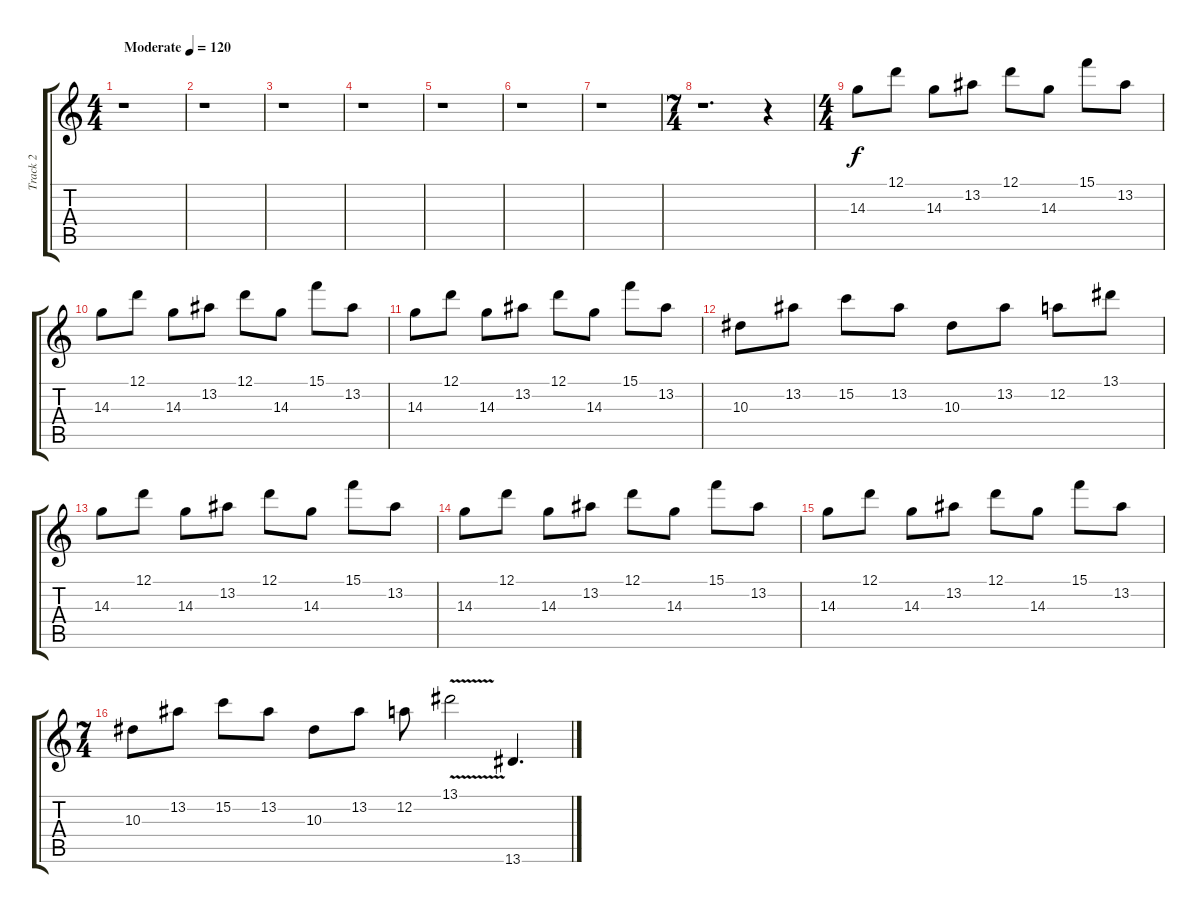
\track ("Track 2" "Track 2") {instrument overdrivenguitar}
\staff {score tabs}
\tuning (D4 A3 F3 C3 G2 D2) {hide}
\ts (4 4)
\tempo (120 "Moderate")
\clef g2
\ks c
r.1{dy f instrument overdrivenguitar} |
r.1 |
r.1 |
r.1 |
r.1 |
r.1 |
r.1 |
\ts (7 4)
r.1{d} r.4 |
\ts (4 4)
14.3.8 12.1.8 14.3.8 13.2.8 12.1.8 14.3.8 15.1.8 13.2.8 |
14.3.8 12.1.8 14.3.8 13.2.8 12.1.8 14.3.8 15.1.8 13.2.8 |
14.3.8 12.1.8 14.3.8 13.2.8 12.1.8 14.3.8 15.1.8 13.2.8 |
10.3.8 13.2.8 15.2.8 13.2.8 10.3.8 13.2.8 12.2.8 13.1.8 |
14.3.8 12.1.8 14.3.8 13.2.8 12.1.8 14.3.8 15.1.8 13.2.8 |
14.3.8 12.1.8 14.3.8 13.2.8 12.1.8 14.3.8 15.1.8 13.2.8 |
14.3.8 12.1.8 14.3.8 13.2.8 12.1.8 14.3.8 15.1.8 13.2.8 |
\ts (7 4)
10.3.8 13.2.8 15.2.8 13.2.8 10.3.8 13.2.8 12.2.8 13.1{v}.2 13.6{ss}.4{d}
